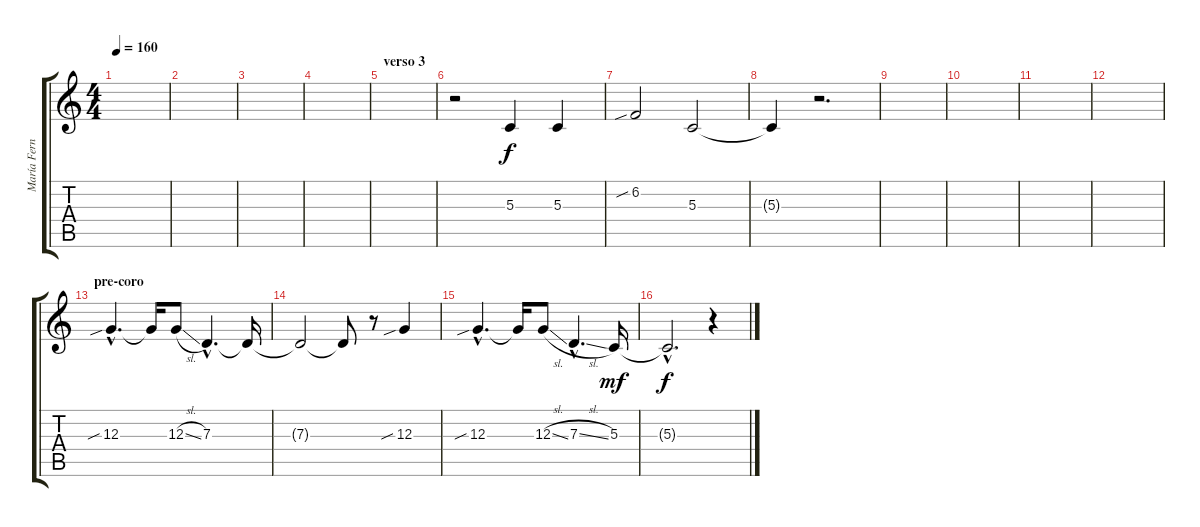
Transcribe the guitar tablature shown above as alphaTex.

\track ("María Fernanda (voz)" "María Fern") {instrument lead3calliope}
\staff {score tabs}
\tuning (E4 B3 G3 D3 A2 E2) {hide}
\ts (4 4)
\tempo 160
\clef g2
\ks c
|
|
|
|
\section ("" "verso 3")
|
r.2{volume 10} 5.3.4 5.3.4 |
6.2{sib}.2 5.3.2 |
5.3{t}.4 r.2{d} |
|
|
|
|
\section ("" "pre-coro")
12.3{sib hac}.4{d} 12.3{t}.16 12.3{sl}.8 7.3{hac}.4{d} 7.3{t}.16 |
7.3{t}.2 7.3{t}.8 r.8 12.3{sib}.4 |
12.3{sib hac}.4{d} 12.3{t}.16 12.3{sl}.8 7.3{sl hac}.4{d} 5.3.16{dy mf} |
5.3{hac t}.2{d dy f} r.4
